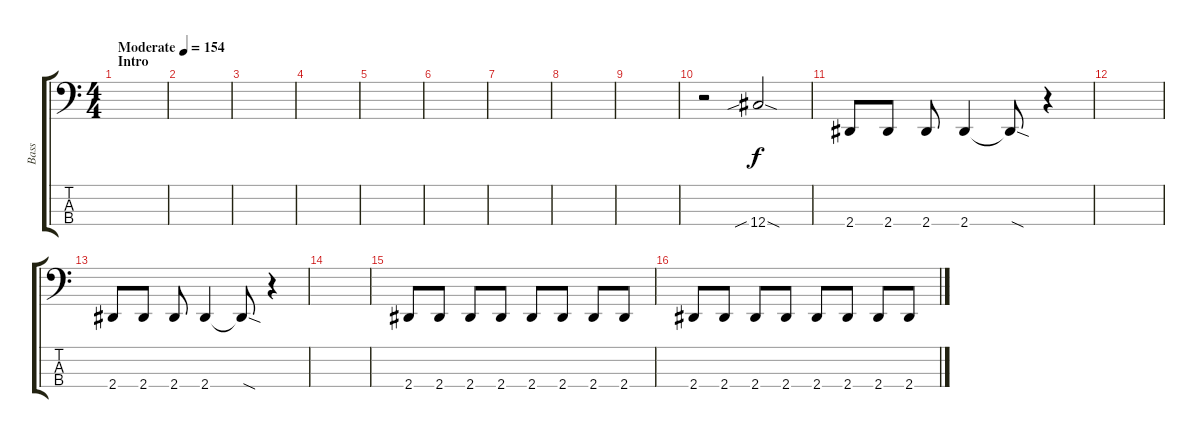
\track ("Bass" "Bass") {instrument synthbass2}
\staff {score tabs}
\tuning (Gb2 Db2 Ab1 Db1) {hide}
\ts (4 4)
\section ("" "Intro")
\tempo (154 "Moderate")
\clef f4
\ks c
|
|
|
|
|
|
|
|
|
r.2 12.4{sib sod}.2 |
2.4.8 2.4.8 2.4.8 2.4.4 2.4{sod t}.8 r.4 |
|
2.4.8 2.4.8 2.4.8 2.4.4 2.4{sod t}.8 r.4 |
|
2.4.8 2.4.8 2.4.8 2.4.8 2.4.8 2.4.8 2.4.8 2.4.8 |
2.4.8 2.4.8 2.4.8 2.4.8 2.4.8 2.4.8 2.4.8 2.4.8
